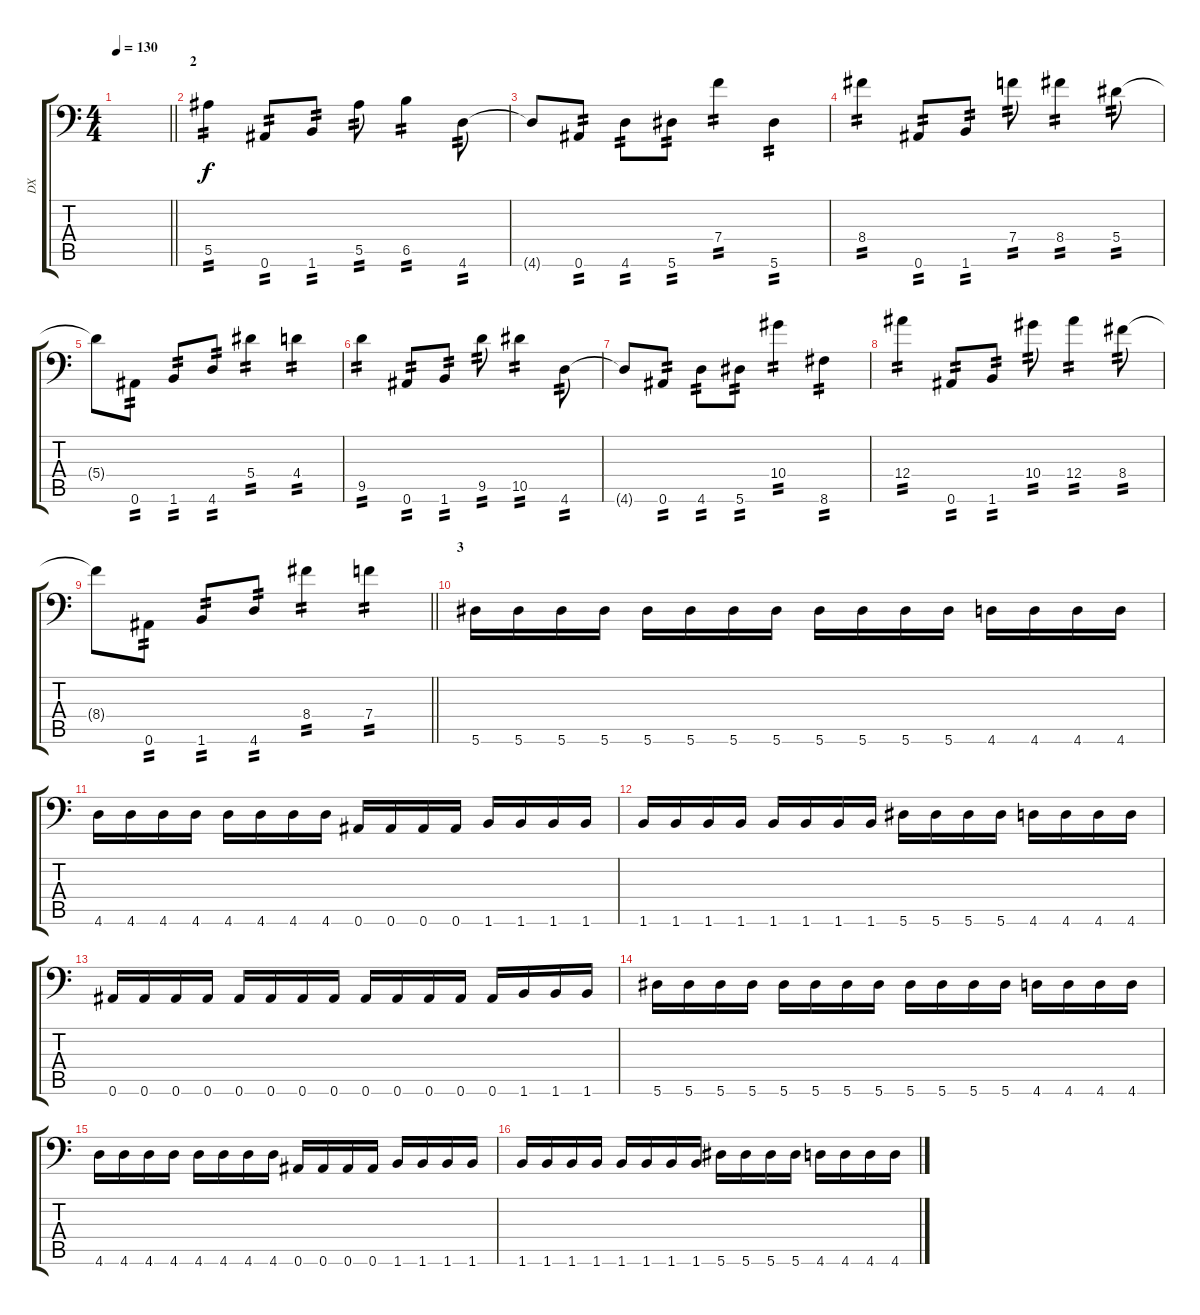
\track ("DX" "DX") {instrument distortionguitar}
\staff {score tabs}
\tuning (C4 G3 Eb3 Bb2 F2 Bb1) {hide}
\ts (4 4)
\tempo 130
\clef f4
\barLineRight lightlight
\ks c
|
\section ("" "2")
5.5.4{tp 2} 0.6.8{tp 2} 1.6.8{tp 2} 5.5.8{tp 2} 6.5.4{tp 2} 4.6.8{tp 2} |
4.6{t}.8 0.6.8{tp 2} 4.6.8{tp 2} 5.6.8{tp 2} 7.4.4{tp 2} 5.6.4{tp 2} |
8.4.4{tp 2} 0.6.8{tp 2} 1.6.8{tp 2} 7.4.8{tp 2} 8.4.4{tp 2} 5.4.8{tp 2} |
5.4{t}.8 0.6.8{tp 2} 1.6.8{tp 2} 4.6.8{tp 2} 5.4.4{tp 2} 4.4.4{tp 2} |
9.5.4{tp 2} 0.6.8{tp 2} 1.6.8{tp 2} 9.5.8{tp 2} 10.5.4{tp 2} 4.6.8{tp 2} |
4.6{t}.8 0.6.8{tp 2} 4.6.8{tp 2} 5.6.8{tp 2} 10.4.4{tp 2} 8.6.4{tp 2} |
12.4.4{tp 2} 0.6.8{tp 2} 1.6.8{tp 2} 10.4.8{tp 2} 12.4.4{tp 2} 8.4.8{tp 2} |
\barLineRight lightlight
8.4{t}.8 0.6.8{tp 2} 1.6.8{tp 2} 4.6.8{tp 2} 8.4.4{tp 2} 7.4.4{tp 2} |
\section ("" "3")
5.6.16 5.6.16 5.6.16 5.6.16 5.6.16 5.6.16 5.6.16 5.6.16 5.6.16 5.6.16 5.6.16 5.6.16 4.6.16 4.6.16 4.6.16 4.6.16 |
4.6.16 4.6.16 4.6.16 4.6.16 4.6.16 4.6.16 4.6.16 4.6.16 0.6.16 0.6.16 0.6.16 0.6.16 1.6.16 1.6.16 1.6.16 1.6.16 |
1.6.16 1.6.16 1.6.16 1.6.16 1.6.16 1.6.16 1.6.16 1.6.16 5.6.16 5.6.16 5.6.16 5.6.16 4.6.16 4.6.16 4.6.16 4.6.16 |
0.6.16 0.6.16 0.6.16 0.6.16 0.6.16 0.6.16 0.6.16 0.6.16 0.6.16 0.6.16 0.6.16 0.6.16 0.6.16 1.6.16 1.6.16 1.6.16 |
5.6.16 5.6.16 5.6.16 5.6.16 5.6.16 5.6.16 5.6.16 5.6.16 5.6.16 5.6.16 5.6.16 5.6.16 4.6.16 4.6.16 4.6.16 4.6.16 |
4.6.16 4.6.16 4.6.16 4.6.16 4.6.16 4.6.16 4.6.16 4.6.16 0.6.16 0.6.16 0.6.16 0.6.16 1.6.16 1.6.16 1.6.16 1.6.16 |
1.6.16 1.6.16 1.6.16 1.6.16 1.6.16 1.6.16 1.6.16 1.6.16 5.6.16 5.6.16 5.6.16 5.6.16 4.6.16 4.6.16 4.6.16 4.6.16
